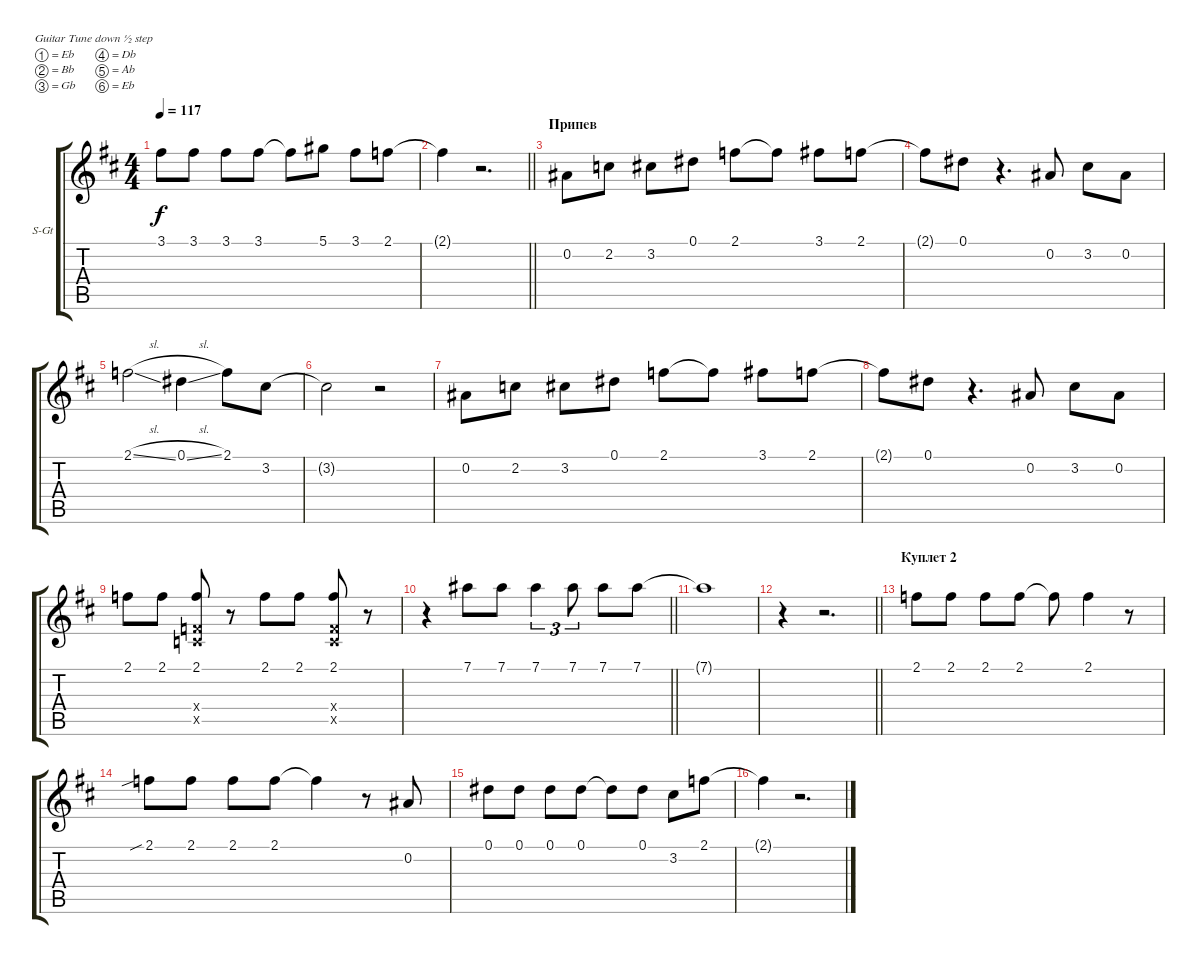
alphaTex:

\bracketExtendMode groupsimilarinstruments
\firstSystemTrackNameOrientation horizontal
\otherSystemsTrackNameOrientation horizontal
\track ("Вокал" "S-Gt") {instrument trumpet}
\staff {score tabs}
\tuning (Eb4 Bb3 Gb3 Db3 Ab2 Eb2)
\displaytranspose 12
\ts (4 4)
\tempo 117
\clef g2
\ks d
3.1.8{dy f} 3.1.8 3.1.8 3.1.8 3.1{t}.8 5.1.8 3.1.8 2.1.8 |
\barLineRight lightlight
2.1{t}.4 r.2{d} |
\section ("" "Припев")
0.2.8 2.2.8 3.2.8 0.1.8 2.1.8 2.1{t}.8 3.1.8 2.1.8 |
2.1{t}.8 0.1.8 r.4{d} 0.2.8 3.2.8 0.2.8 |
2.1{sl}.2 0.1{sl}.4 2.1.8 3.2.8 |
3.2{t}.2 r.2 |
0.2.8 2.2.8 3.2.8 0.1.8 2.1.8 2.1{t}.8 3.1.8 2.1.8 |
2.1{t}.8 0.1.8 r.4{d} 0.2.8 3.2.8 0.2.8 |
2.1.8 2.1.8 (2.1 4.4{x} 4.5{x}).8 r.8 2.1.8 2.1.8 (2.1 4.4{x} 4.5{x}).8 r.8 |
\barLineRight lightlight
r.4 7.1.8 7.1.8 7.1.4{tu (3 2)} 7.1.8{tu (3 2)} 7.1.8 7.1.8 |
7.1{t}.1 |
\barLineRight lightlight
r.4 r.2{d} |
\section ("" "Куплет 2")
2.1.8 2.1.8 2.1.8 2.1.8 2.1{t}.8 2.1.4 r.8 |
2.1{sib}.8 2.1.8 2.1.8 2.1.8 2.1{t}.4 r.8 0.2.8 |
0.1.8 0.1.8 0.1.8 0.1.8 0.1{t}.8 0.1.8 3.2.8 2.1.8 |
2.1{t}.4 r.2{d}
